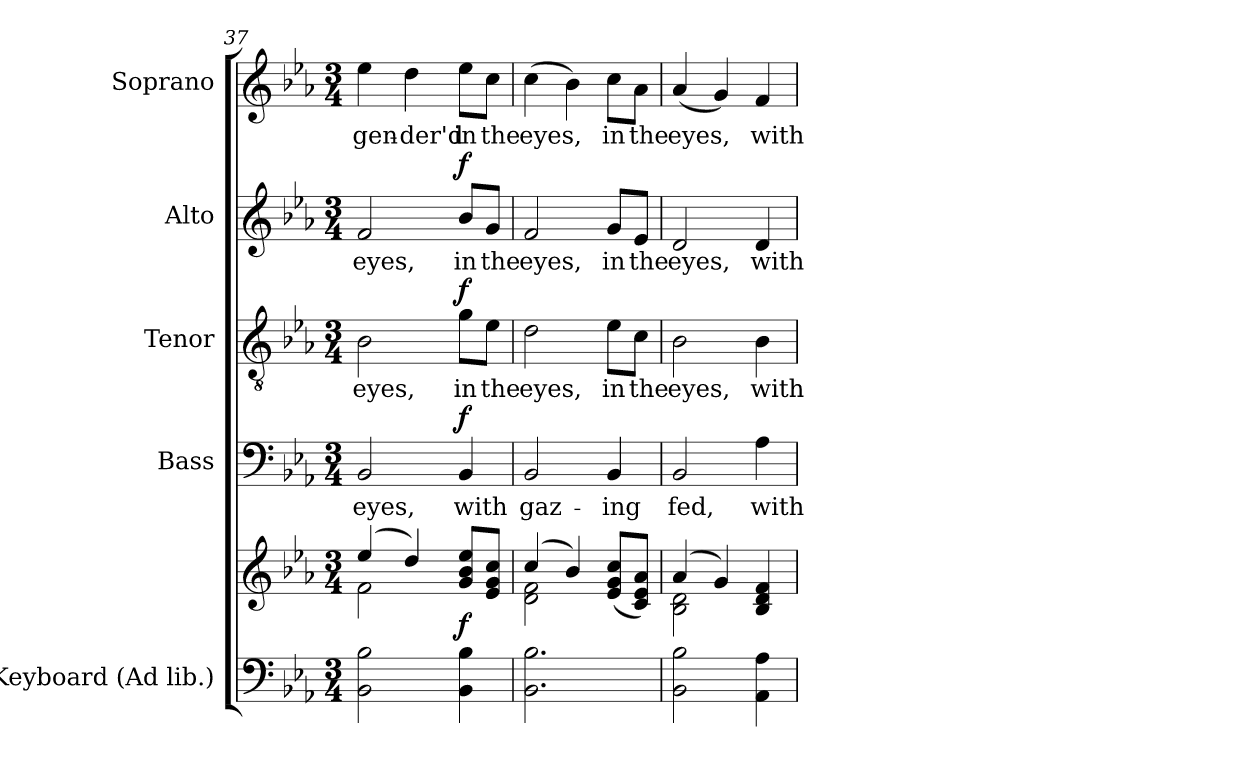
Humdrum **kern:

**kern	**kern	**dynam	**kern	**text	**dynam	**kern	**text	**dynam	**kern	**text	**dynam	**kern	**text
*part5	*part5	*part5	*part4	*part4	*part4	*part3	*part3	*part3	*part2	*part2	*part2	*part1	*part1
*staff6	*staff5	*staff5/6	*staff4	*staff4	*staff4	*staff3	*staff3	*staff3	*staff2	*staff2	*staff2	*staff1	*staff1
*I"Keyboard (Ad lib.)	*	*	*I"Bass	*	*	*I"Tenor	*	*	*I"Alto	*	*	*I"Soprano	*
*I'Kbd.	*	*	*I'B.	*	*	*I'T.	*	*	*I'A.	*	*	*I'S.	*
!!LO:PB:g=z
*clefF4	*clefG2	*	*clefF4	*	*	*clefGv2	*	*	*clefG2	*	*	*clefG2	*
*	*	*	*	*	*	*ITrd7c12	*	*	*	*	*	*	*
*k[b-e-a-]	*k[b-e-a-]	*	*k[b-e-a-]	*	*	*k[b-e-a-]	*	*	*k[b-e-a-]	*	*	*k[b-e-a-]	*
*E-:	*E-:	*	*E-:	*	*	*E-:	*	*	*E-:	*	*	*E-:	*
*M3/4	*M3/4	*	*M3/4	*	*	*M3/4	*	*	*M3/4	*	*	*M3/4	*
=37	=37	=37	=37	=37	=37	=37	=37	=37	=37	=37	=37	=37	=37
*	*^	*	*	*	*	*	*	*	*	*	*	*	*
!	!	!	!	!	!LO:LY:b:color=#000000	!	!	!	!	!	!	!	!	!
!	!	!	!	!	!	!	!	!LO:LY:b:color=#000000	!	!	!	!	!	!
!	!	!	!	!	!	!	!	!	!	!	!LO:LY:b:color=#000000	!	!	!
!	!	!	!	!	!	!	!	!	!	!	!	!	!	!LO:LY:b:color=#000000
2BB-i\ 2B-i	(4ee-i/	2fi\	.	2BB-i/	eyes,	.	2BB-i\	eyes,	.	2fi/	eyes,	.	4ee-i\	-gen-
!	!	!	!	!	!	!	!	!	!	!	!	!	!	!LO:LY:b:color=#000000
.	4ddi/)	.	.	.	.	.	.	.	.	.	.	.	4ddi\	-der'd
!	!	!	!	!	!LO:LY:b:color=#000000	!	!	!	!	!	!	!	!	!
!	!	!	!	!	!	!	!	!LO:LY:b:color=#000000	!	!	!	!	!	!
!	!	!	!	!	!	!	!	!	!	!	!LO:LY:b:color=#000000	!	!	!
!	!	!	!	!	!	!	!	!	!	!	!	!	!	!LO:LY:b:color=#000000
4BB-i\ 4B-i	8gi/ 8b-i 8ee-iL	4ryy	f	4BB-i/	with	f	8Gi\L	in	f	8b-i/L	in	f	8ee-i\L	in
!	!	!	!	!	!	!	!	!LO:LY:b:color=#000000	!	!	!	!	!	!
!	!	!	!	!	!	!	!	!	!	!	!LO:LY:b:color=#000000	!	!	!
!	!	!	!	!	!	!	!	!	!	!	!	!	!	!LO:LY:b:color=#000000
.	8e-i/ 8gi 8cciJ	.	.	.	.	.	8E-i\J	the	.	8gi/J	the	.	8cci\J	the
=38	=38	=38	=38	=38	=38	=38	=38	=38	=38	=38	=38	=38	=38	=38
!	!	!	!	!	!LO:LY:b:color=#000000	!	!	!	!	!	!	!	!	!
!	!	!	!	!	!	!	!	!LO:LY:b:color=#000000	!	!	!	!	!	!
!	!	!	!	!	!	!	!	!	!	!	!LO:LY:b:color=#000000	!	!	!
!	!	!	!	!	!	!	!	!	!	!	!	!	!	!LO:LY:b:color=#000000
2.BB-i\ 2.B-i	(4cci/	2di\ 2fi	.	2BB-i/	gaz-	.	2Di\	eyes,	.	2fi/	eyes,	.	(4cci\	eyes,
.	4b-i/)	.	.	.	.	.	.	.	.	.	.	.	4b-i\)	.
!	!	!	!	!	!LO:LY:b:color=#000000	!	!	!	!	!	!	!	!	!
!	!	!	!	!	!	!	!	!LO:LY:b:color=#000000	!	!	!	!	!	!
!	!	!	!	!	!	!	!	!	!	!	!LO:LY:b:color=#000000	!	!	!
!	!	!	!	!	!	!	!	!	!	!	!	!	!	!LO:LY:b:color=#000000
.	(8e-i/ 8gi 8cciL	4ryy	.	4BB-i/	-ing	.	8E-i\L	in	.	8gi/L	in	.	8cci\L	in
!	!	!	!	!	!	!	!	!LO:LY:b:color=#000000	!	!	!	!	!	!
!	!	!	!	!	!	!	!	!	!	!	!LO:LY:b:color=#000000	!	!	!
!	!	!	!	!	!	!	!	!	!	!	!	!	!	!LO:LY:b:color=#000000
.	8ci/ 8e-i 8a-iJ)	.	.	.	.	.	8Ci\J	the	.	8e-i/J	the	.	8a-i\J	the
=39	=39	=39	=39	=39	=39	=39	=39	=39	=39	=39	=39	=39	=39	=39
!	!	!	!	!	!LO:LY:b:color=#000000	!	!	!	!	!	!	!	!	!
!	!	!	!	!	!	!	!	!LO:LY:b:color=#000000	!	!	!	!	!	!
!	!	!	!	!	!	!	!	!	!	!	!LO:LY:b:color=#000000	!	!	!
!	!	!	!	!	!	!	!	!	!	!	!	!	!	!LO:LY:b:color=#000000
2BB-i\ 2B-i	(4a-i/	2B-i\ 2di	.	2BB-i/	fed,	.	2BB-i\	eyes,	.	2di/	eyes,	.	(4a-i/	eyes,
.	4gi/)	.	.	.	.	.	.	.	.	.	.	.	4gi/)	.
!	!	!	!	!	!LO:LY:b:color=#000000	!	!	!	!	!	!	!	!	!
!	!	!	!	!	!	!	!	!LO:LY:b:color=#000000	!	!	!	!	!	!
!	!	!	!	!	!	!	!	!	!	!	!LO:LY:b:color=#000000	!	!	!
!	!	!	!	!	!	!	!	!	!	!	!	!	!	!LO:LY:b:color=#000000
4AA-i\ 4A-i	4B-i/ 4di 4fi	4ryy	.	4A-i\	with	.	4BB-i\	with	.	4di/	with	.	4fi/	with
*	*v	*v	*	*	*	*	*	*	*	*	*	*	*	*
=	=	=	=	=	=	=	=	=	=	=	=	=	=
*-	*-	*-	*-	*-	*-	*-	*-	*-	*-	*-	*-	*-	*-
